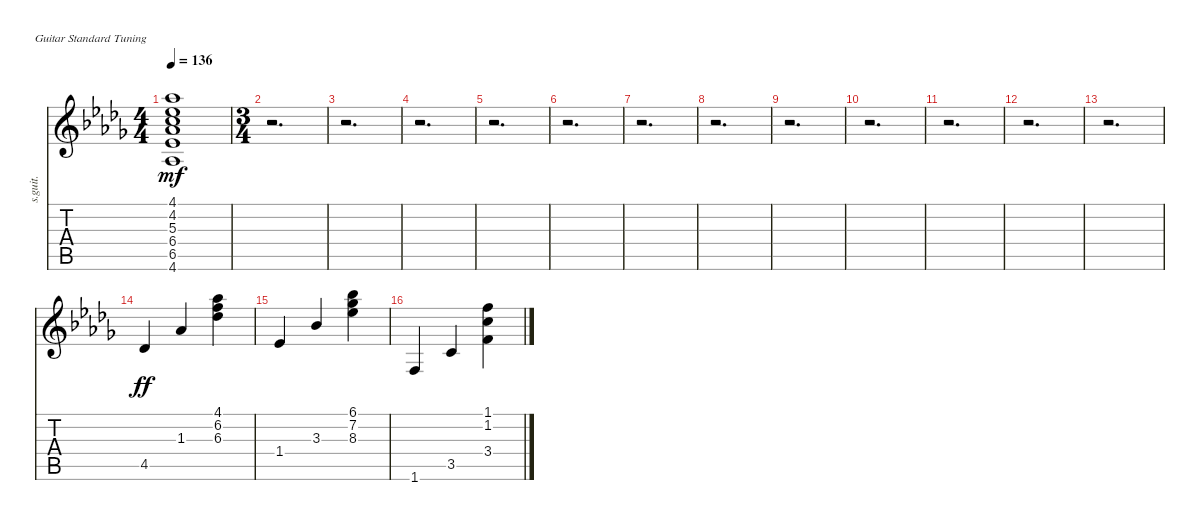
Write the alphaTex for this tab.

\bracketExtendMode nobrackets
\track ("Acoustic Guitar" "s.guit.") {instrument acousticguitarsteel}
\staff {score tabs}
\tuning (E4 B3 G3 D3 A2 E2)
\ts (4 4)
\tempo 136
\clef g2
\ks db
(4.6{acc b} 6.5{acc b} 6.4{acc b} 5.3{acc forcenatural} 4.2{acc b} 4.1{acc b}).1{dy mf beam Up} |
\ts (3 4)
r.2{d beam Down} |
r.2{d beam Down} |
r.2{d beam Down} |
r.2{d beam Down} |
r.2{d beam Down} |
r.2{d beam Down} |
r.2{d beam Down} |
r.2{d beam Down} |
r.2{d beam Down} |
r.2{d beam Down} |
r.2{d beam Down} |
r.2{d beam Down} |
4.5{acc b}.4{dy ff beam Up} 1.3{acc b}.4{beam Up} (6.3{acc b} 6.2{acc forcenatural} 4.1{acc b}).4{beam Down} |
1.4{acc b}.4{beam Up} 3.3{acc b}.4{beam Up} (8.3{acc b} 7.2{acc b} 6.1{acc b}).4{beam Down} |
1.6{acc forcenatural}.4{beam Up} 3.5{acc forcenatural}.4{beam Up} (3.4{acc forcenatural} 1.2{acc forcenatural} 1.1{acc forcenatural}).4{beam Down}
